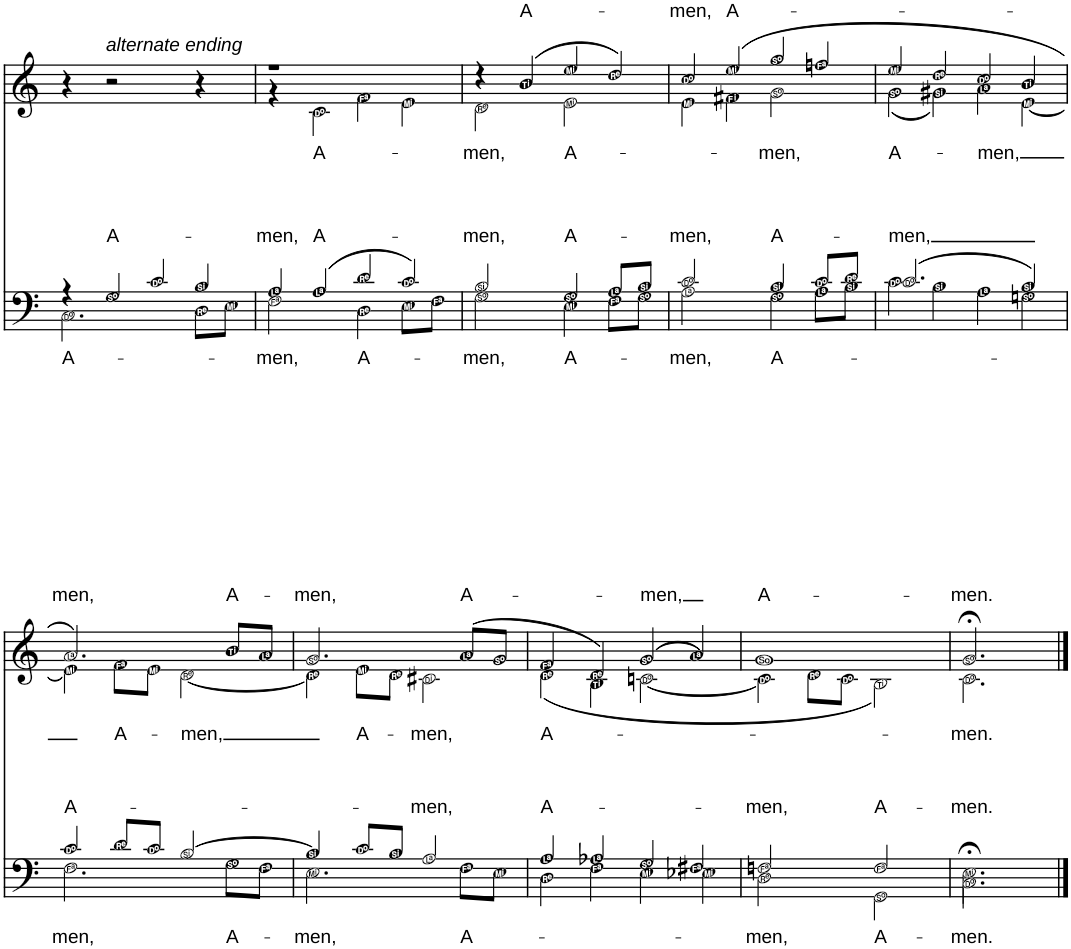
**kern	**text	**kern	**text
*part2	*part2	*part1	*part1
*staff2	*staff2	*staff1	*staff1
*I"Midi_1	*	*I"Midi_1	*
!!LO:PB:g=z
*clefF4	*	*clefG2	*
*k[]	*	*k[]	*
*M4/4	*	*M4/4	*
=17	=17	=17	=17
*^	*	*	*
!	!	!LO:LY:b	!	!
4r	2.C\	A-	4r	.
!	!	!	!LO:TX:a:i:t=alternate ending	!
!	!	!LO:LY:a	!	!
4G/	.	A-	2r	.
4c/	.	.	.	.
4B/	8D\L	.	4r	.
.	8E\J	.	.	.
=18	=18	=18	=18	=18
!	!	!LO:LY:a	!	!
!	!	!LO:LY:b	!	!
*	*	*	*^	*
4A/	2F\	-men,	1r	4r	.
!	!	!LO:LY:a	!	!	!LO:LY:b
(>4A/	.	A-	.	4c\	A-
!	!	!LO:LY:b	!	!	!
4d/	4D\	A-	.	4f\	.
4c/)	8E\L	.	.	4e\	.
.	8F\J	.	.	.	.
=19	=19	=19	=19	=19	=19
!	!	!LO:LY:a	!	!	!
!	!	!LO:LY:b	!	!	!LO:LY:b
2B/	2G\	-men,	4r	2d\	-men,
!	!	!	!	!	!LO:LY:a
.	.	.	(4b/	.	A-
!	!	!LO:LY:a	!	!	!
!	!	!LO:LY:b	!	!	!LO:LY:b
4G/	4E\	A-	4ee/	2e\	A-
8A/L	8F\L	.	4dd/)	.	.
8B/J	8G\J	.	.	.	.
=20	=20	=20	=20	=20	=20
!	!	!LO:LY:a	!	!	!
!	!	!LO:LY:b	!	!	!LO:LY:a
2c/	2A\	-men,	4cc/	4e\	-men,
!	!	!	!	!	!LO:LY:a
.	.	.	(4ee/	4f#X\	A-
!	!	!LO:LY:a	!	!	!
!	!	!LO:LY:b	!	!	!LO:LY:b
4B/	4G\	A-	4gg/	2g\	-men,
8c/L	8A\L	.	4ffn/	.	.
8d/J	8B\J	.	.	.	.
=21	=21	=21	=21	=21	=21
!	!	!LO:LY:a	!	!	!LO:LY:b
(>2.c/	4c\	-men,	4ee/	(<4g\	A-
.	4B\	.	4dd/	4g#X\)	.
!	!	!	!	!	!LO:LY:b
.	4A\	.	4cc/	4a\	-men,
4B/)	4Gn\	.	4b/	[4e\	.
!!LO:LB:g=z	!!
=22	=22	=22	=22	=22	=22
!	!	!LO:LY:a	!	!	!
!	!	!LO:LY:b	!	!	!LO:LY:a
4c/	2.F\	-men,	2.a/)	4e\]	-men,
!	!	!	!	!	!LO:LY:b
8d/L	.	.	.	8f\L	A-
8c/J	.	.	.	8e\J	.
!	!	!	!	!	!LO:LY:b
[2B/	.	.	.	[2d\	-men,
!	!	!LO:LY:b	!	!	!LO:LY:a
.	8G\L	A-	8b/L	.	A-
.	8F\J	.	8a/J	.	.
=23	=23	=23	=23	=23	=23
!	!	!LO:LY:b	!	!	!LO:LY:a
4B/]	2.E\	-men,	2.g/	4d\]	-men,
!	!	!	!	!	!LO:LY:b
8c/L	.	.	.	8e\L	A-
8B/J	.	.	.	8d\J	.
!	!	!LO:LY:a	!	!	!LO:LY:b
2A/	.	-men,	.	2c#X\	-men,
!	!	!LO:LY:b	!	!	!LO:LY:a
.	8F\L	A-	(>8a/L	.	A-
.	8E\J	.	8g/J	.	.
=24	=24	=24	=24	=24	=24
!	!	!LO:LY:a	!	!	!LO:LY:b
4A/	4D\	A-	4f/	(<4d\	A-
4A-X/	4F\	.	4d/)	4B\	.
!	!	!	!	!	!LO:LY:a
4G/	4E\	.	(>4g/	[2cn\	-men,
4F#X/	4E-X\	.	4a/)	.	.
=25	=25	=25	=25	=25	=25
!	!	!LO:LY:a	!	!	!
!	!	!LO:LY:b	!	!	!LO:LY:a
2Fn/	2D\	-men,	1g	4c\]	A-
.	.	.	.	8d\L	.
.	.	.	.	8c\J	.
!	!	!LO:LY:a	!	!	!
!	!	!LO:LY:b	!	!	!
2F/	2GG\	A-	.	2B\)	.
=26	=26	=26	=26	=26	=26
!	!	!LO:LY:a	!	!	!
!	!	!LO:LY:b	!	!	!LO:LY:a
!	!	!	!	!	!LO:LY:b
2.E;<\	2.C\	-men.	2.g;</	2.c\	-men.
*v	*v	*	*	*	*
*	*	*v	*v	*
==	==	==	==
*-	*-	*-	*-
